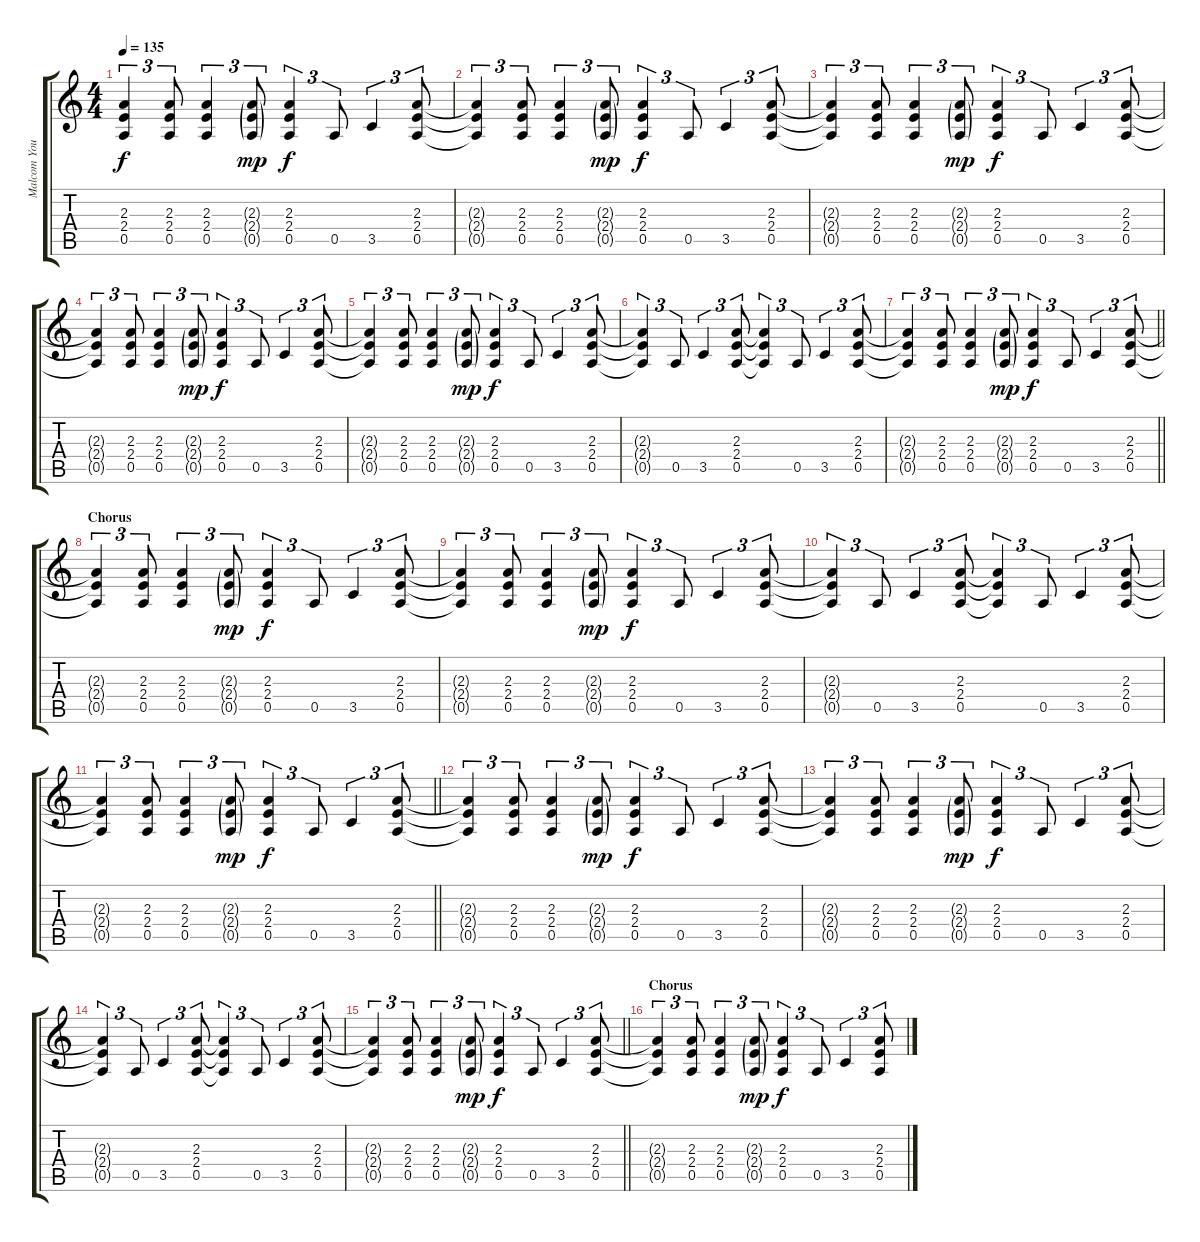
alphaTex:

\track ("Malcom Young" "Malcom You") {instrument overdrivenguitar}
\staff {score tabs}
\tuning (E4 B3 G3 D3 A2 E2) {hide}
\ts (4 4)
\tempo 135
\clef g2
\ks c
(2.3{t} 2.4{t} 0.5{t}).4{tu (3 2) dy f} (2.3 2.4 0.5).8{tu (3 2)} (2.3 2.4 0.5).4{tu (3 2)} (2.3{g} 2.4{g} 0.5{g}).8{tu (3 2) dy mp} (2.3 2.4 0.5).4{tu (3 2) dy f} 0.5.8{tu (3 2)} 3.5.4{tu (3 2)} (2.3 2.4 0.5).8{tu (3 2)} |
(2.3{t} 2.4{t} 0.5{t}).4{tu (3 2)} (2.3 2.4 0.5).8{tu (3 2)} (2.3 2.4 0.5).4{tu (3 2)} (2.3{g} 2.4{g} 0.5{g}).8{tu (3 2) dy mp} (2.3 2.4 0.5).4{tu (3 2) dy f} 0.5.8{tu (3 2)} 3.5.4{tu (3 2)} (2.3 2.4 0.5).8{tu (3 2)} |
(2.3{t} 2.4{t} 0.5{t}).4{tu (3 2)} (2.3 2.4 0.5).8{tu (3 2)} (2.3 2.4 0.5).4{tu (3 2)} (2.3{g} 2.4{g} 0.5{g}).8{tu (3 2) dy mp} (2.3 2.4 0.5).4{tu (3 2) dy f} 0.5.8{tu (3 2)} 3.5.4{tu (3 2)} (2.3 2.4 0.5).8{tu (3 2)} |
(2.3{t} 2.4{t} 0.5{t}).4{tu (3 2)} (2.3 2.4 0.5).8{tu (3 2)} (2.3 2.4 0.5).4{tu (3 2)} (2.3{g} 2.4{g} 0.5{g}).8{tu (3 2) dy mp} (2.3 2.4 0.5).4{tu (3 2) dy f} 0.5.8{tu (3 2)} 3.5.4{tu (3 2)} (2.3 2.4 0.5).8{tu (3 2)} |
(2.3{t} 2.4{t} 0.5{t}).4{tu (3 2)} (2.3 2.4 0.5).8{tu (3 2)} (2.3 2.4 0.5).4{tu (3 2)} (2.3{g} 2.4{g} 0.5{g}).8{tu (3 2) dy mp} (2.3 2.4 0.5).4{tu (3 2) dy f} 0.5.8{tu (3 2)} 3.5.4{tu (3 2)} (2.3 2.4 0.5).8{tu (3 2)} |
(2.3{t} 2.4{t} 0.5{t}).4{tu (3 2)} 0.5.8{tu (3 2)} 3.5.4{tu (3 2)} (2.3 2.4 0.5).8{tu (3 2)} (2.3{t} 2.4{t} 0.5{t}).4{tu (3 2)} 0.5.8{tu (3 2)} 3.5.4{tu (3 2)} (2.3 2.4 0.5).8{tu (3 2)} |
\barLineRight lightlight
(2.3{t} 2.4{t} 0.5{t}).4{tu (3 2)} (2.3 2.4 0.5).8{tu (3 2)} (2.3 2.4 0.5).4{tu (3 2)} (2.3{g} 2.4{g} 0.5{g}).8{tu (3 2) dy mp} (2.3 2.4 0.5).4{tu (3 2) dy f} 0.5.8{tu (3 2)} 3.5.4{tu (3 2)} (2.3 2.4 0.5).8{tu (3 2)} |
\section ("" "Chorus")
(2.3{t} 2.4{t} 0.5{t}).4{tu (3 2)} (2.3 2.4 0.5).8{tu (3 2)} (2.3 2.4 0.5).4{tu (3 2)} (2.3{g} 2.4{g} 0.5{g}).8{tu (3 2) dy mp} (2.3 2.4 0.5).4{tu (3 2) dy f} 0.5.8{tu (3 2)} 3.5.4{tu (3 2)} (2.3 2.4 0.5).8{tu (3 2)} |
(2.3{t} 2.4{t} 0.5{t}).4{tu (3 2)} (2.3 2.4 0.5).8{tu (3 2)} (2.3 2.4 0.5).4{tu (3 2)} (2.3{g} 2.4{g} 0.5{g}).8{tu (3 2) dy mp} (2.3 2.4 0.5).4{tu (3 2) dy f} 0.5.8{tu (3 2)} 3.5.4{tu (3 2)} (2.3 2.4 0.5).8{tu (3 2)} |
(2.3{t} 2.4{t} 0.5{t}).4{tu (3 2)} 0.5.8{tu (3 2)} 3.5.4{tu (3 2)} (2.3 2.4 0.5).8{tu (3 2)} (2.3{t} 2.4{t} 0.5{t}).4{tu (3 2)} 0.5.8{tu (3 2)} 3.5.4{tu (3 2)} (2.3 2.4 0.5).8{tu (3 2)} |
\barLineRight lightlight
(2.3{t} 2.4{t} 0.5{t}).4{tu (3 2)} (2.3 2.4 0.5).8{tu (3 2)} (2.3 2.4 0.5).4{tu (3 2)} (2.3{g} 2.4{g} 0.5{g}).8{tu (3 2) dy mp} (2.3 2.4 0.5).4{tu (3 2) dy f} 0.5.8{tu (3 2)} 3.5.4{tu (3 2)} (2.3 2.4 0.5).8{tu (3 2)} |
(2.3{t} 2.4{t} 0.5{t}).4{tu (3 2)} (2.3 2.4 0.5).8{tu (3 2)} (2.3 2.4 0.5).4{tu (3 2)} (2.3{g} 2.4{g} 0.5{g}).8{tu (3 2) dy mp} (2.3 2.4 0.5).4{tu (3 2) dy f} 0.5.8{tu (3 2)} 3.5.4{tu (3 2)} (2.3 2.4 0.5).8{tu (3 2)} |
(2.3{t} 2.4{t} 0.5{t}).4{tu (3 2)} (2.3 2.4 0.5).8{tu (3 2)} (2.3 2.4 0.5).4{tu (3 2)} (2.3{g} 2.4{g} 0.5{g}).8{tu (3 2) dy mp} (2.3 2.4 0.5).4{tu (3 2) dy f} 0.5.8{tu (3 2)} 3.5.4{tu (3 2)} (2.3 2.4 0.5).8{tu (3 2)} |
(2.3{t} 2.4{t} 0.5{t}).4{tu (3 2)} 0.5.8{tu (3 2)} 3.5.4{tu (3 2)} (2.3 2.4 0.5).8{tu (3 2)} (2.3{t} 2.4{t} 0.5{t}).4{tu (3 2)} 0.5.8{tu (3 2)} 3.5.4{tu (3 2)} (2.3 2.4 0.5).8{tu (3 2)} |
\barLineRight lightlight
(2.3{t} 2.4{t} 0.5{t}).4{tu (3 2)} (2.3 2.4 0.5).8{tu (3 2)} (2.3 2.4 0.5).4{tu (3 2)} (2.3{g} 2.4{g} 0.5{g}).8{tu (3 2) dy mp} (2.3 2.4 0.5).4{tu (3 2) dy f} 0.5.8{tu (3 2)} 3.5.4{tu (3 2)} (2.3 2.4 0.5).8{tu (3 2)} |
\section ("" "Chorus")
(2.3{t} 2.4{t} 0.5{t}).4{tu (3 2)} (2.3 2.4 0.5).8{tu (3 2)} (2.3 2.4 0.5).4{tu (3 2)} (2.3{g} 2.4{g} 0.5{g}).8{tu (3 2) dy mp} (2.3 2.4 0.5).4{tu (3 2) dy f} 0.5.8{tu (3 2)} 3.5.4{tu (3 2)} (2.3 2.4 0.5).8{tu (3 2)}
